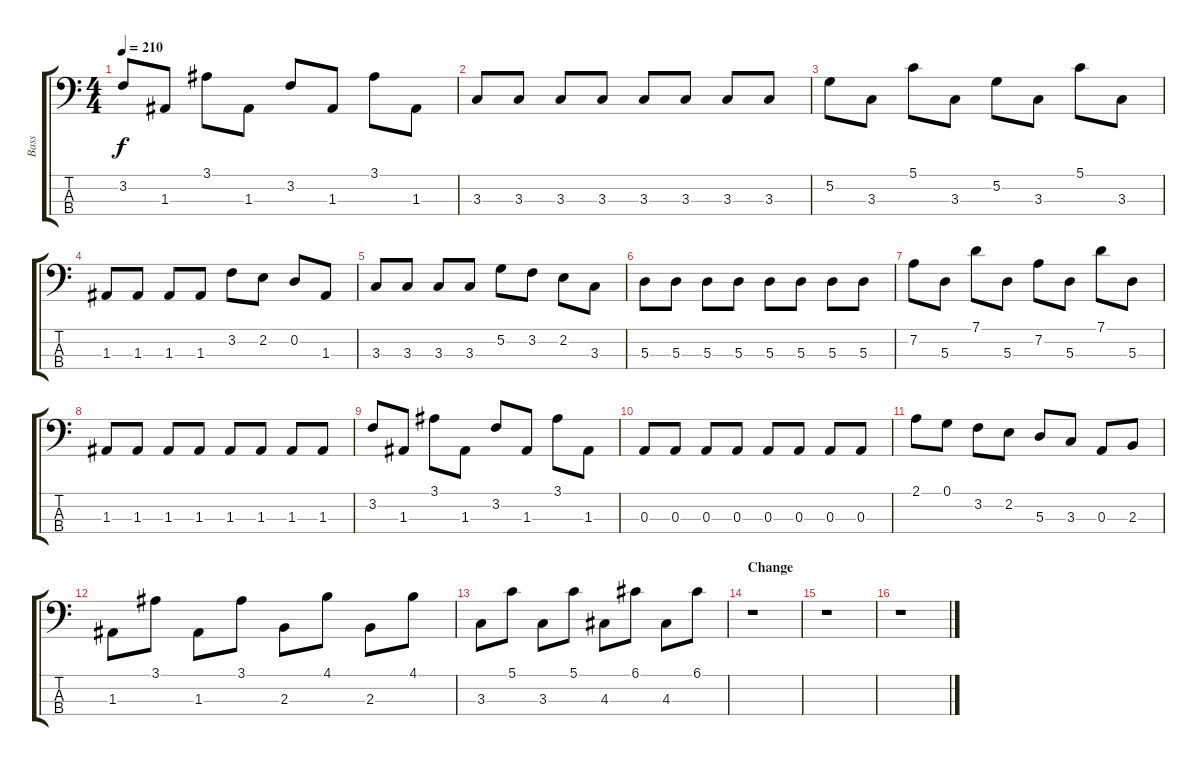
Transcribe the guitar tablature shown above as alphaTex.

\track ("Bass" "Bass") {instrument electricbassfinger}
\staff {score tabs}
\tuning (G2 D2 A1 E1) {hide}
\ts (4 4)
\tempo 210
\clef f4
\ks c
3.2.8{dy f} 1.3.8 3.1.8 1.3.8 3.2.8 1.3.8 3.1.8 1.3.8 |
3.3.8 3.3.8 3.3.8 3.3.8 3.3.8 3.3.8 3.3.8 3.3.8 |
5.2.8 3.3.8 5.1.8 3.3.8 5.2.8 3.3.8 5.1.8 3.3.8 |
1.3.8 1.3.8 1.3.8 1.3.8 3.2.8 2.2.8 0.2.8 1.3.8 |
3.3.8 3.3.8 3.3.8 3.3.8 5.2.8 3.2.8 2.2.8 3.3.8 |
5.3.8 5.3.8 5.3.8 5.3.8 5.3.8 5.3.8 5.3.8 5.3.8 |
7.2.8 5.3.8 7.1.8 5.3.8 7.2.8 5.3.8 7.1.8 5.3.8 |
1.3.8 1.3.8 1.3.8 1.3.8 1.3.8 1.3.8 1.3.8 1.3.8 |
3.2.8 1.3.8 3.1.8 1.3.8 3.2.8 1.3.8 3.1.8 1.3.8 |
0.3.8 0.3.8 0.3.8 0.3.8 0.3.8 0.3.8 0.3.8 0.3.8 |
2.1.8 0.1.8 3.2.8 2.2.8 5.3.8 3.3.8 0.3.8 2.3.8 |
1.3.8 3.1.8 1.3.8 3.1.8 2.3.8 4.1.8 2.3.8 4.1.8 |
3.3.8 5.1.8 3.3.8 5.1.8 4.3.8 6.1.8 4.3.8 6.1.8 |
\section ("" "Change")
r.1 |
r.1 |
r.1
